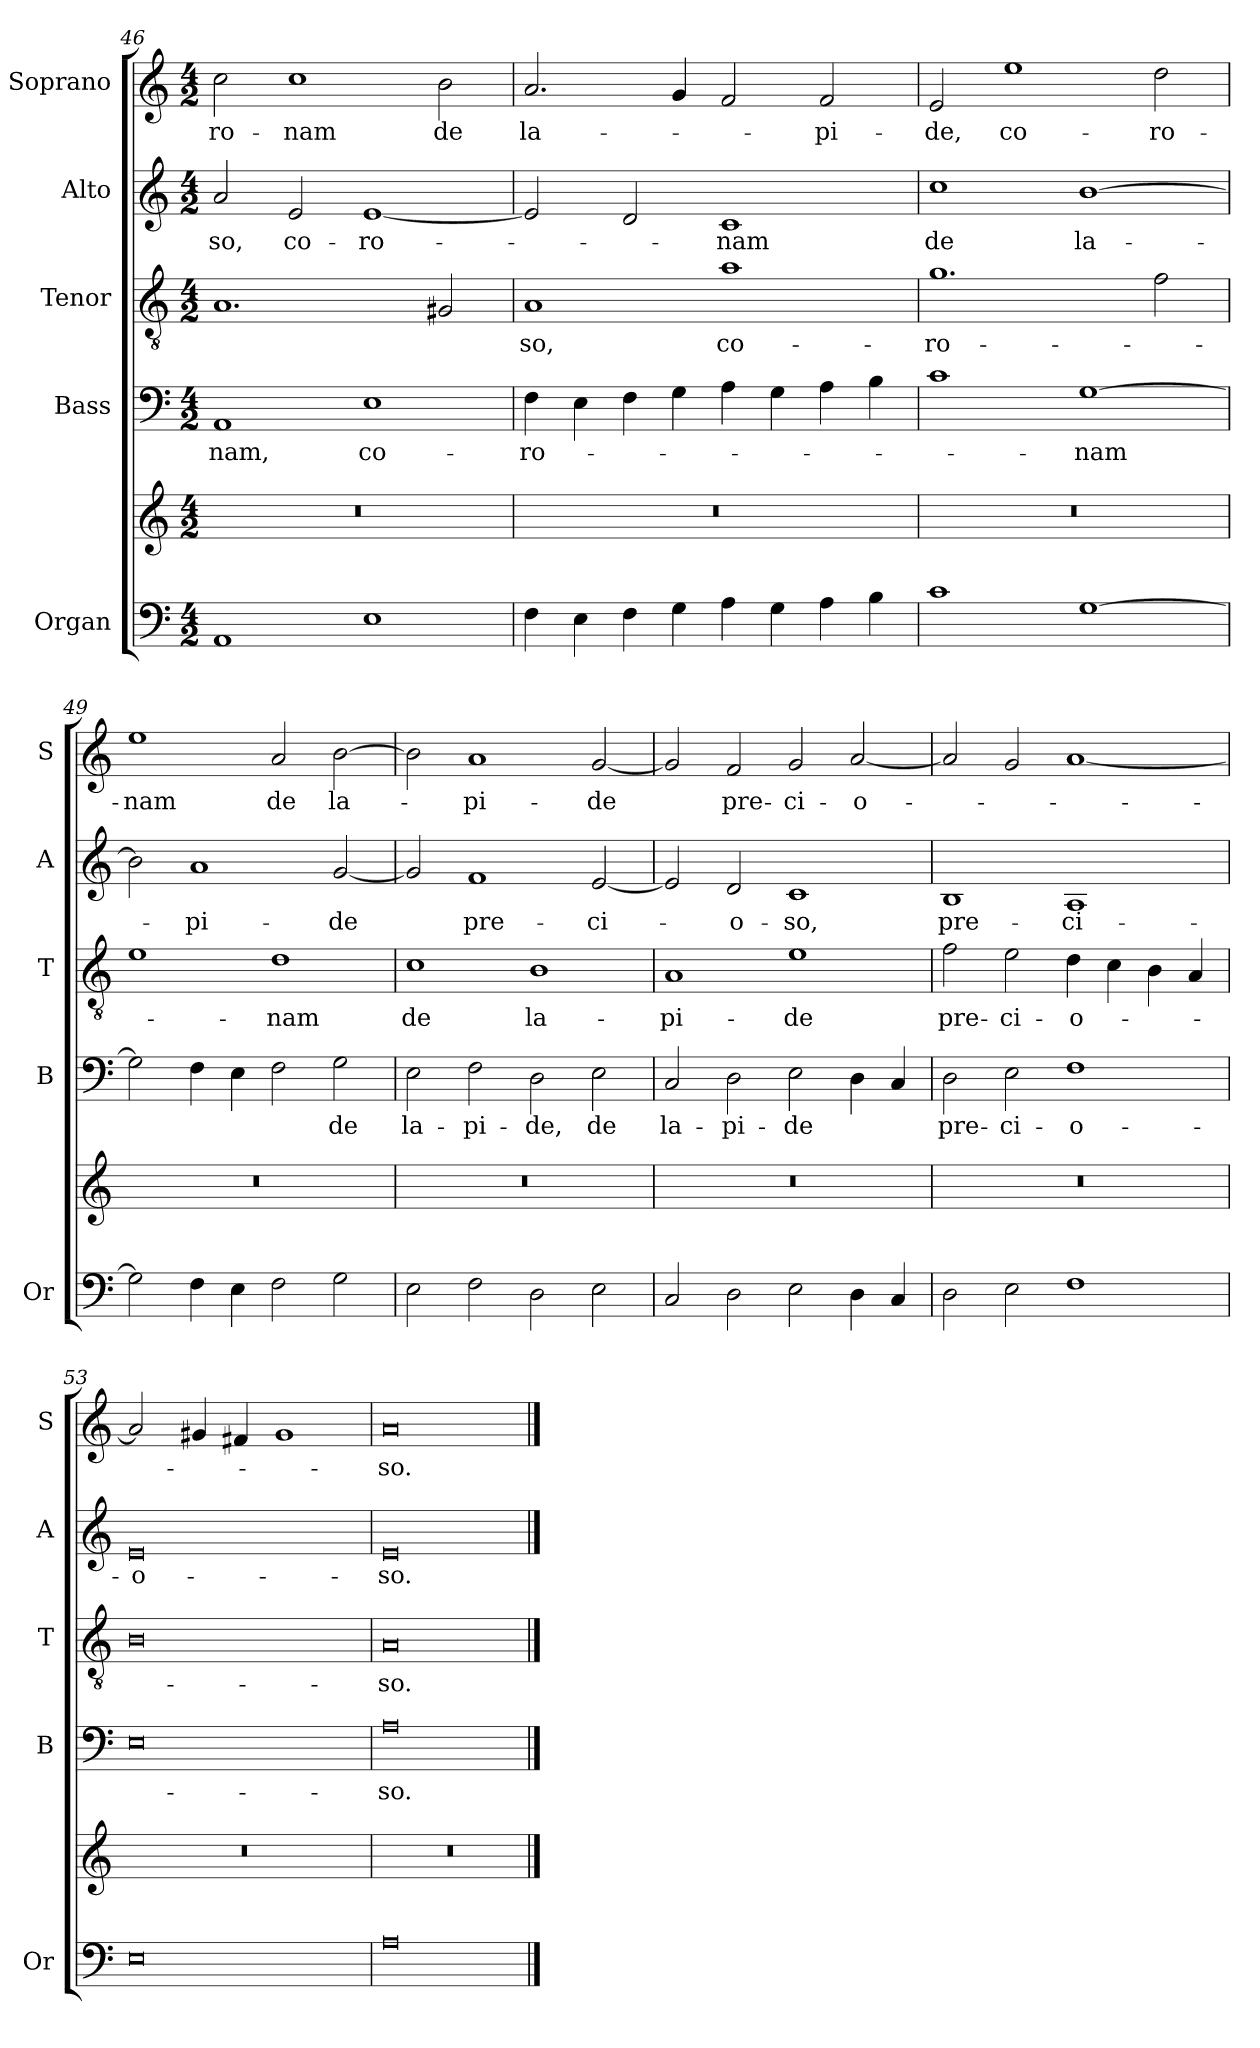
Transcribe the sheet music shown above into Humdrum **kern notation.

**kern	**kern	**kern	**text	**kern	**text	**kern	**text	**kern	**text
*part5	*part5	*part4	*part4	*part3	*part3	*part2	*part2	*part1	*part1
*staff6	*staff5	*staff4	*staff4	*staff3	*staff3	*staff2	*staff2	*staff1	*staff1
*I"Organ	*	*I"Bass	*	*I"Tenor	*	*I"Alto	*	*I"Soprano	*
*I'Or	*	*I'B	*	*I'T	*	*I'A	*	*I'S	*
*clefF4	*clefG2	*clefF4	*	*clefGv2	*	*clefG2	*	*clefG2	*
*k[]	*k[]	*k[]	*	*k[]	*	*k[]	*	*k[]	*
*C:	*C:	*C:	*	*C:	*	*C:	*	*C:	*
*M4/2	*M4/2	*M4/2	*	*M4/2	*	*M4/2	*	*M4/2	*
=46	=46	=46	=46	=46	=46	=46	=46	=46	=46
!	!	!	!LO:LY:b	!	!	!	!LO:LY:b	!	!LO:LY:b
1AA	0r	1AA	-nam,	1.A	.	2a/	-so,	2cc\	-ro-
!	!	!	!	!	!	!	!LO:LY:b	!	!LO:LY:b
.	.	.	.	.	.	2e/	co-	1cc	-nam
!	!	!	!LO:LY:b	!	!	!	!LO:LY:b	!	!
1E	.	1E	co-	.	.	[1e	-ro-	.	.
!	!	!	!	!	!	!	!	!	!LO:LY:b
.	.	.	.	2G#X/	.	.	.	2b\	de
=47	=47	=47	=47	=47	=47	=47	=47	=47	=47
!	!	!	!LO:LY:b	!	!LO:LY:b	!	!	!	!LO:LY:b
4F\	0r	4F\	-ro-	1A	-so,	2e/]	.	2.a/	la-
4E\	.	4E\	.	.	.	.	.	.	.
4F\	.	4F\	.	.	.	2d/	.	.	.
4G\	.	4G\	.	.	.	.	.	4g/	.
!	!	!	!	!	!LO:LY:b	!	!LO:LY:b	!	!
4A\	.	4A\	.	1a	co-	1c	-nam	2f/	.
4G\	.	4G\	.	.	.	.	.	.	.
!	!	!	!	!	!	!	!	!	!LO:LY:b
4A\	.	4A\	.	.	.	.	.	2f/	-pi-
4B\	.	4B\	.	.	.	.	.	.	.
!!LO:LB:g=z
=48	=48	=48	=48	=48	=48	=48	=48	=48	=48
!	!	!	!	!	!LO:LY:b	!	!LO:LY:b	!	!LO:LY:b
1c	0r	1c	.	1.g	-ro-	1cc	de	2e/	-de,
!	!	!	!	!	!	!	!	!	!LO:LY:b
.	.	.	.	.	.	.	.	1ee	co-
!	!	!	!LO:LY:b	!	!	!	!LO:LY:b	!	!
[1G	.	[1G	-nam	.	.	[1b	la-	.	.
!	!	!	!	!	!	!	!	!	!LO:LY:b
.	.	.	.	2f\	.	.	.	2dd\	-ro-
=49	=49	=49	=49	=49	=49	=49	=49	=49	=49
!	!	!	!	!	!	!	!	!	!LO:LY:b
2G\]	0r	2G\]	.	1e	.	2b\]	.	1ee	-nam
!	!	!	!	!	!	!	!LO:LY:b	!	!
4F\	.	4F\	.	.	.	1a	-pi-	.	.
4E\	.	4E\	.	.	.	.	.	.	.
!	!	!	!	!	!LO:LY:b	!	!	!	!LO:LY:b
2F\	.	2F\	.	1d	-nam	.	.	2a/	de
!	!	!	!LO:LY:b	!	!	!	!LO:LY:b	!	!LO:LY:b
2G\	.	2G\	de	.	.	[2g/	-de	[2b\	la-
=50	=50	=50	=50	=50	=50	=50	=50	=50	=50
!	!	!	!LO:LY:b	!	!LO:LY:b	!	!	!	!
2E\	0r	2E\	la-	1c	de	2g/]	.	2b\]	.
!	!	!	!LO:LY:b	!	!	!	!LO:LY:b	!	!LO:LY:b
2F\	.	2F\	-pi-	.	.	1f	pre-	1a	-pi-
!	!	!	!LO:LY:b	!	!LO:LY:b	!	!	!	!
2D\	.	2D\	-de,	1B	la-	.	.	.	.
!	!	!	!LO:LY:b	!	!	!	!LO:LY:b	!	!LO:LY:b
2E\	.	2E\	de	.	.	[2e/	-ci-	[2g/	-de
=51	=51	=51	=51	=51	=51	=51	=51	=51	=51
!	!	!	!LO:LY:b	!	!LO:LY:b	!	!	!	!
2C/	0r	2C/	la-	1A	-pi-	2e/]	.	2g/]	.
!	!	!	!LO:LY:b	!	!	!	!LO:LY:b	!	!LO:LY:b
2D\	.	2D\	-pi-	.	.	2d/	-o-	2f/	pre-
!	!	!	!LO:LY:b	!	!LO:LY:b	!	!LO:LY:b	!	!LO:LY:b
2E\	.	2E\	-de	1e	-de	1c	-so,	2g/	-ci-
!	!	!	!	!	!	!	!	!	!LO:LY:b
4D\	.	4D\	.	.	.	.	.	[2a/	-o-
4C/	.	4C/	.	.	.	.	.	.	.
=52	=52	=52	=52	=52	=52	=52	=52	=52	=52
!	!	!	!LO:LY:b	!	!LO:LY:b	!	!LO:LY:b	!	!
2D\	0r	2D\	pre-	2f\	pre-	1B	pre-	2a/]	.
!	!	!	!LO:LY:b	!	!LO:LY:b	!	!	!	!
2E\	.	2E\	-ci-	2e\	-ci-	.	.	2g/	.
!	!	!	!LO:LY:b	!	!LO:LY:b	!	!LO:LY:b	!	!
1F	.	1F	-o-	4d\	-o-	1A	-ci-	[1a	.
.	.	.	.	4c\	.	.	.	.	.
.	.	.	.	4B\	.	.	.	.	.
.	.	.	.	4A/	.	.	.	.	.
!!LO:LB:g=z
=53	=53	=53	=53	=53	=53	=53	=53	=53	=53
!	!	!	!	!	!	!	!LO:LY:b	!	!
0E	0r	0E	.	0B	.	0e	-o-	2a/]	.
.	.	.	.	.	.	.	.	4g#X/	.
.	.	.	.	.	.	.	.	4f#X/	.
.	.	.	.	.	.	.	.	1g#	.
=54	=54	=54	=54	=54	=54	=54	=54	=54	=54
!	!	!	!LO:LY:b	!	!LO:LY:b	!	!LO:LY:b	!	!LO:LY:b
0A	0r	0A	-so.	0A	-so.	0e	-so.	0a	-so.
==	==	==	==	==	==	==	==	==	==
*-	*-	*-	*-	*-	*-	*-	*-	*-	*-
